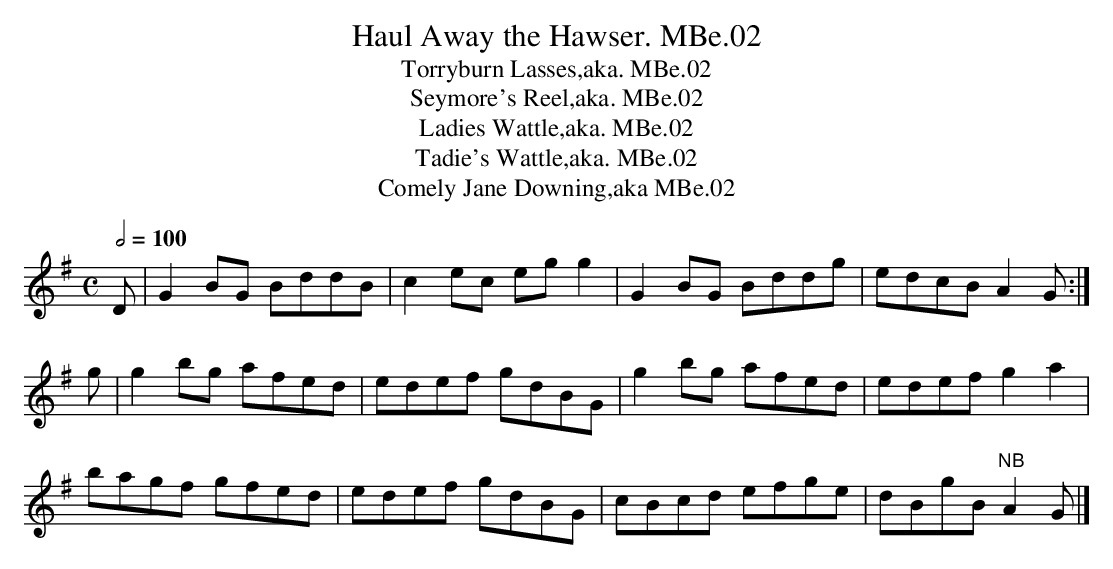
X:1
T:Haul Away the Hawser. MBe.02
T:Torryburn Lasses,aka. MBe.02
T:Seymore's Reel,aka. MBe.02
T:Ladies Wattle,aka. MBe.02
T:Tadie's Wattle,aka. MBe.02
T:Comely Jane Downing,aka MBe.02
M:C
L:1/8
Q:1/2=100
K:G
D|G2 BG BddB|c2 ec eg g2|G2 BG Bddg|edcB A2 G:|
g|g2 bg afed|edef gdBG|g2 bg afed|edef g2 a2|
bagf gfed|edef gdBG|cBcd efge|dBgB "^NB"A2 G|]
